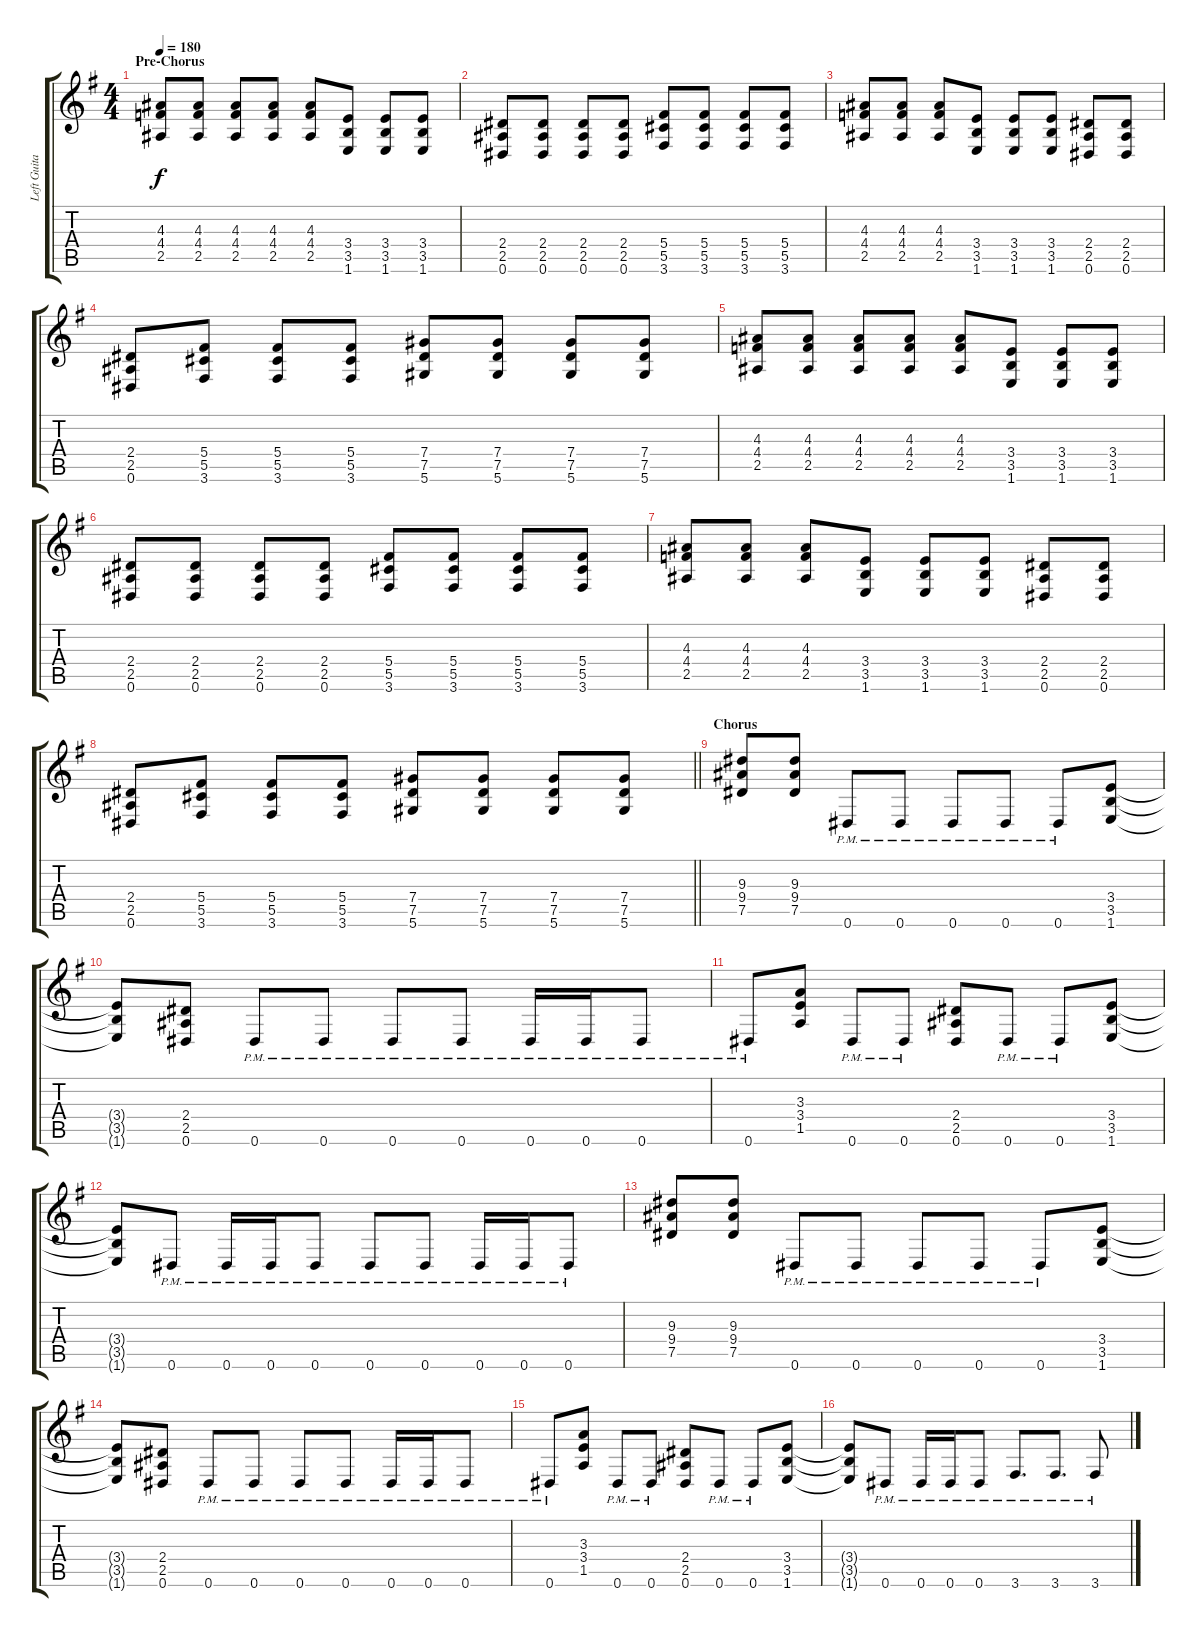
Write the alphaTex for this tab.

\track ("Left Guitar" "Left Guita") {instrument overdrivenguitar}
\staff {score tabs}
\tuning (Eb4 Bb3 Gb3 Db3 Ab2 Eb2) {hide}
\ts (4 4)
\section ("" "Pre-Chorus")
\tempo 180
\clef g2
\ks g
(4.3 4.4 2.5).8{dy f} (4.3 4.4 2.5).8 (4.3 4.4 2.5).8 (4.3 4.4 2.5).8 (4.3 4.4 2.5).8 (3.4 3.5 1.6).8 (3.4 3.5 1.6).8 (3.4 3.5 1.6).8 |
(2.4 2.5 0.6).8 (2.4 2.5 0.6).8 (2.4 2.5 0.6).8 (2.4 2.5 0.6).8 (5.4 5.5 3.6).8 (5.4 5.5 3.6).8 (5.4 5.5 3.6).8 (5.4 5.5 3.6).8 |
(4.3 4.4 2.5).8 (4.3 4.4 2.5).8 (4.3 4.4 2.5).8 (3.4 3.5 1.6).8 (3.4 3.5 1.6).8 (3.4 3.5 1.6).8 (2.4 2.5 0.6).8 (2.4 2.5 0.6).8 |
(2.4 2.5 0.6).8 (5.4 5.5 3.6).8 (5.4 5.5 3.6).8 (5.4 5.5 3.6).8 (7.4 7.5 5.6).8 (7.4 7.5 5.6).8 (7.4 7.5 5.6).8 (7.4 7.5 5.6).8 |
(4.3 4.4 2.5).8 (4.3 4.4 2.5).8 (4.3 4.4 2.5).8 (4.3 4.4 2.5).8 (4.3 4.4 2.5).8 (3.4 3.5 1.6).8 (3.4 3.5 1.6).8 (3.4 3.5 1.6).8 |
(2.4 2.5 0.6).8 (2.4 2.5 0.6).8 (2.4 2.5 0.6).8 (2.4 2.5 0.6).8 (5.4 5.5 3.6).8 (5.4 5.5 3.6).8 (5.4 5.5 3.6).8 (5.4 5.5 3.6).8 |
(4.3 4.4 2.5).8 (4.3 4.4 2.5).8 (4.3 4.4 2.5).8 (3.4 3.5 1.6).8 (3.4 3.5 1.6).8 (3.4 3.5 1.6).8 (2.4 2.5 0.6).8 (2.4 2.5 0.6).8 |
\barLineRight lightlight
(2.4 2.5 0.6).8 (5.4 5.5 3.6).8 (5.4 5.5 3.6).8 (5.4 5.5 3.6).8 (7.4 7.5 5.6).8 (7.4 7.5 5.6).8 (7.4 7.5 5.6).8 (7.4 7.5 5.6).8 |
\section ("" "Chorus")
(9.3 9.4 7.5).8 (9.3 9.4 7.5).8 0.6{pm}.8 0.6{pm}.8 0.6{pm}.8 0.6{pm}.8 0.6{pm}.8 (3.4 3.5 1.6).8 |
(3.4{t} 3.5{t} 1.6{t}).8 (2.4 2.5 0.6).8 0.6{pm}.8 0.6{pm}.8 0.6{pm}.8 0.6{pm}.8 0.6{pm}.16 0.6{pm}.16 0.6{pm}.8 |
0.6{pm}.8 (3.3 3.4 1.5).8 0.6{pm}.8 0.6{pm}.8 (2.4 2.5 0.6).8 0.6{pm}.8 0.6{pm}.8 (3.4 3.5 1.6).8 |
(3.4{t} 3.5{t} 1.6{t}).8 0.6{pm}.8 0.6{pm}.16 0.6{pm}.16 0.6{pm}.8 0.6{pm}.8 0.6{pm}.8 0.6{pm}.16 0.6{pm}.16 0.6{pm}.8 |
(9.3 9.4 7.5).8 (9.3 9.4 7.5).8 0.6{pm}.8 0.6{pm}.8 0.6{pm}.8 0.6{pm}.8 0.6{pm}.8 (3.4 3.5 1.6).8 |
(3.4{t} 3.5{t} 1.6{t}).8 (2.4 2.5 0.6).8 0.6{pm}.8 0.6{pm}.8 0.6{pm}.8 0.6{pm}.8 0.6{pm}.16 0.6{pm}.16 0.6{pm}.8 |
0.6{pm}.8 (3.3 3.4 1.5).8 0.6{pm}.8 0.6{pm}.8 (2.4 2.5 0.6).8 0.6{pm}.8 0.6{pm}.8 (3.4 3.5 1.6).8 |
(3.4{t} 3.5{t} 1.6{t}).8 0.6{pm}.8 0.6{pm}.16 0.6{pm}.16 0.6{pm}.8 3.6{pm}.8{d} 3.6{pm}.8{d} 3.6{pm}.8
